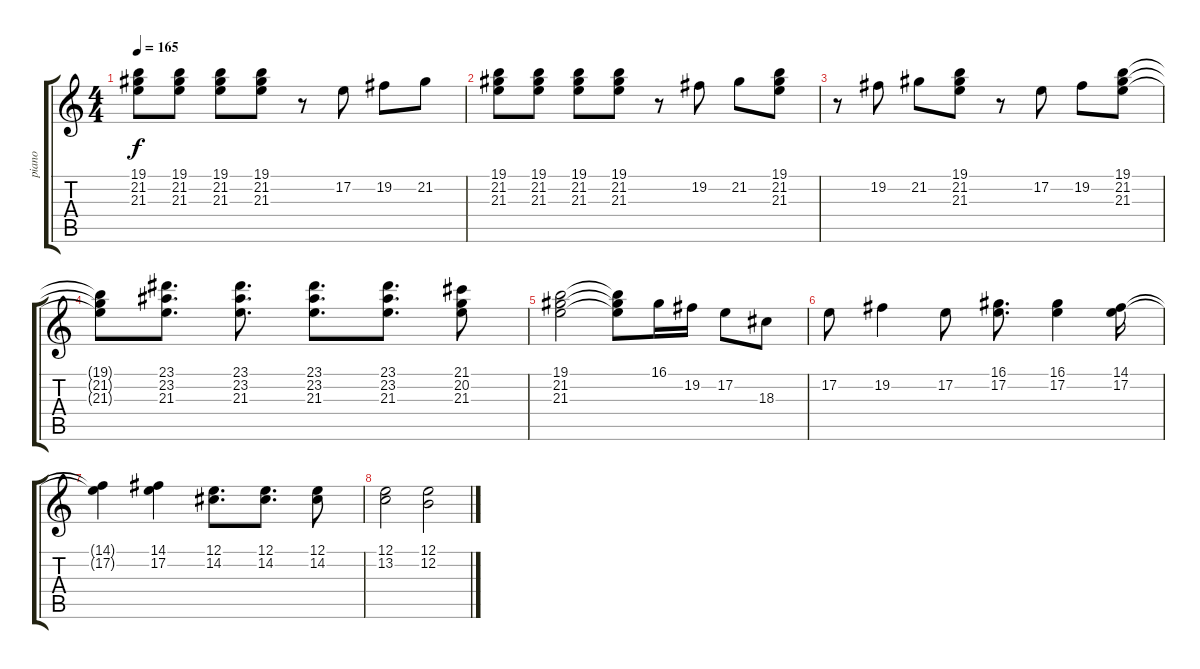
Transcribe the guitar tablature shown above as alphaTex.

\track ("piano" "piano") {instrument electricgrandpiano}
\staff {score tabs}
\tuning (E4 B3 G3 D3 A2 E2) {hide}
\ts (4 4)
\tempo 165
\clef g2
\ks c
(19.1 21.2 21.3).8{dy f} (19.1 21.2 21.3).8 (19.1 21.2 21.3).8 (19.1 21.2 21.3).8 r.8 17.2.8 19.2.8 21.2.8 |
(19.1 21.2 21.3).8 (19.1 21.2 21.3).8 (19.1 21.2 21.3).8 (19.1 21.2 21.3).8 r.8 19.2.8 21.2.8 (19.1 21.2 21.3).8 |
r.8 19.2.8 21.2.8 (19.1 21.2 21.3).8 r.8 17.2.8 19.2.8 (19.1 21.2 21.3).8 |
(19.1{t} 21.2{t} 21.3{t}).8 (23.1 23.2 21.3).8{d} (23.1 23.2 21.3).8{d} (23.1 23.2 21.3).8{d} (23.1 23.2 21.3).8{d} (21.1 20.2 21.3).8 |
(19.1 21.2 21.3).2 (19.1{t} 21.2{t} 21.3{t}).8 16.1.16 19.2.16 17.2.8 18.3.8 |
17.2.8 19.2.4 17.2.8 (16.1 17.2).8{d} (16.1 17.2).4 (14.1 17.2).16 |
(14.1{t} 17.2{t}).4 (14.1 17.2).4 (12.1 14.2).8{d} (12.1 14.2).8{d} (12.1 14.2).8 |
(12.1 13.2).2 (12.1 12.2).2
